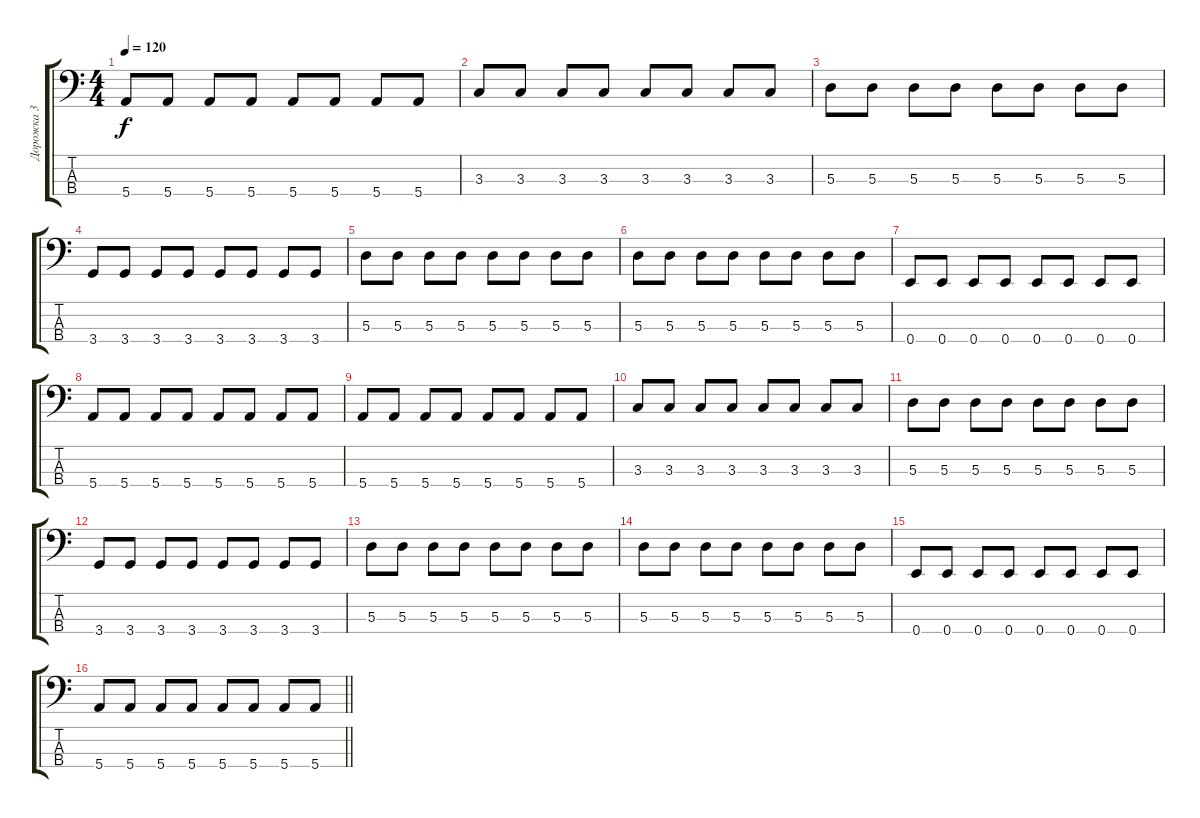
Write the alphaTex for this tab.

\track ("Дорожка 3" "Дорожка 3") {instrument slapbass2}
\staff {score tabs}
\tuning (G2 D2 A1 E1) {hide}
\ts (4 4)
\tempo 120
\clef f4
\ks c
5.4.8{dy f} 5.4.8 5.4.8 5.4.8 5.4.8 5.4.8 5.4.8 5.4.8 |
3.3.8 3.3.8 3.3.8 3.3.8 3.3.8 3.3.8 3.3.8 3.3.8 |
5.3.8 5.3.8 5.3.8 5.3.8 5.3.8 5.3.8 5.3.8 5.3.8 |
3.4.8 3.4.8 3.4.8 3.4.8 3.4.8 3.4.8 3.4.8 3.4.8 |
5.3.8 5.3.8 5.3.8 5.3.8 5.3.8 5.3.8 5.3.8 5.3.8 |
5.3.8 5.3.8 5.3.8 5.3.8 5.3.8 5.3.8 5.3.8 5.3.8 |
0.4.8 0.4.8 0.4.8 0.4.8 0.4.8 0.4.8 0.4.8 0.4.8 |
5.4.8 5.4.8 5.4.8 5.4.8 5.4.8 5.4.8 5.4.8 5.4.8 |
5.4.8 5.4.8 5.4.8 5.4.8 5.4.8 5.4.8 5.4.8 5.4.8 |
3.3.8 3.3.8 3.3.8 3.3.8 3.3.8 3.3.8 3.3.8 3.3.8 |
5.3.8 5.3.8 5.3.8 5.3.8 5.3.8 5.3.8 5.3.8 5.3.8 |
3.4.8 3.4.8 3.4.8 3.4.8 3.4.8 3.4.8 3.4.8 3.4.8 |
5.3.8 5.3.8 5.3.8 5.3.8 5.3.8 5.3.8 5.3.8 5.3.8 |
5.3.8 5.3.8 5.3.8 5.3.8 5.3.8 5.3.8 5.3.8 5.3.8 |
0.4.8 0.4.8 0.4.8 0.4.8 0.4.8 0.4.8 0.4.8 0.4.8 |
\barLineRight lightlight
5.4.8 5.4.8 5.4.8 5.4.8 5.4.8 5.4.8 5.4.8 5.4.8
